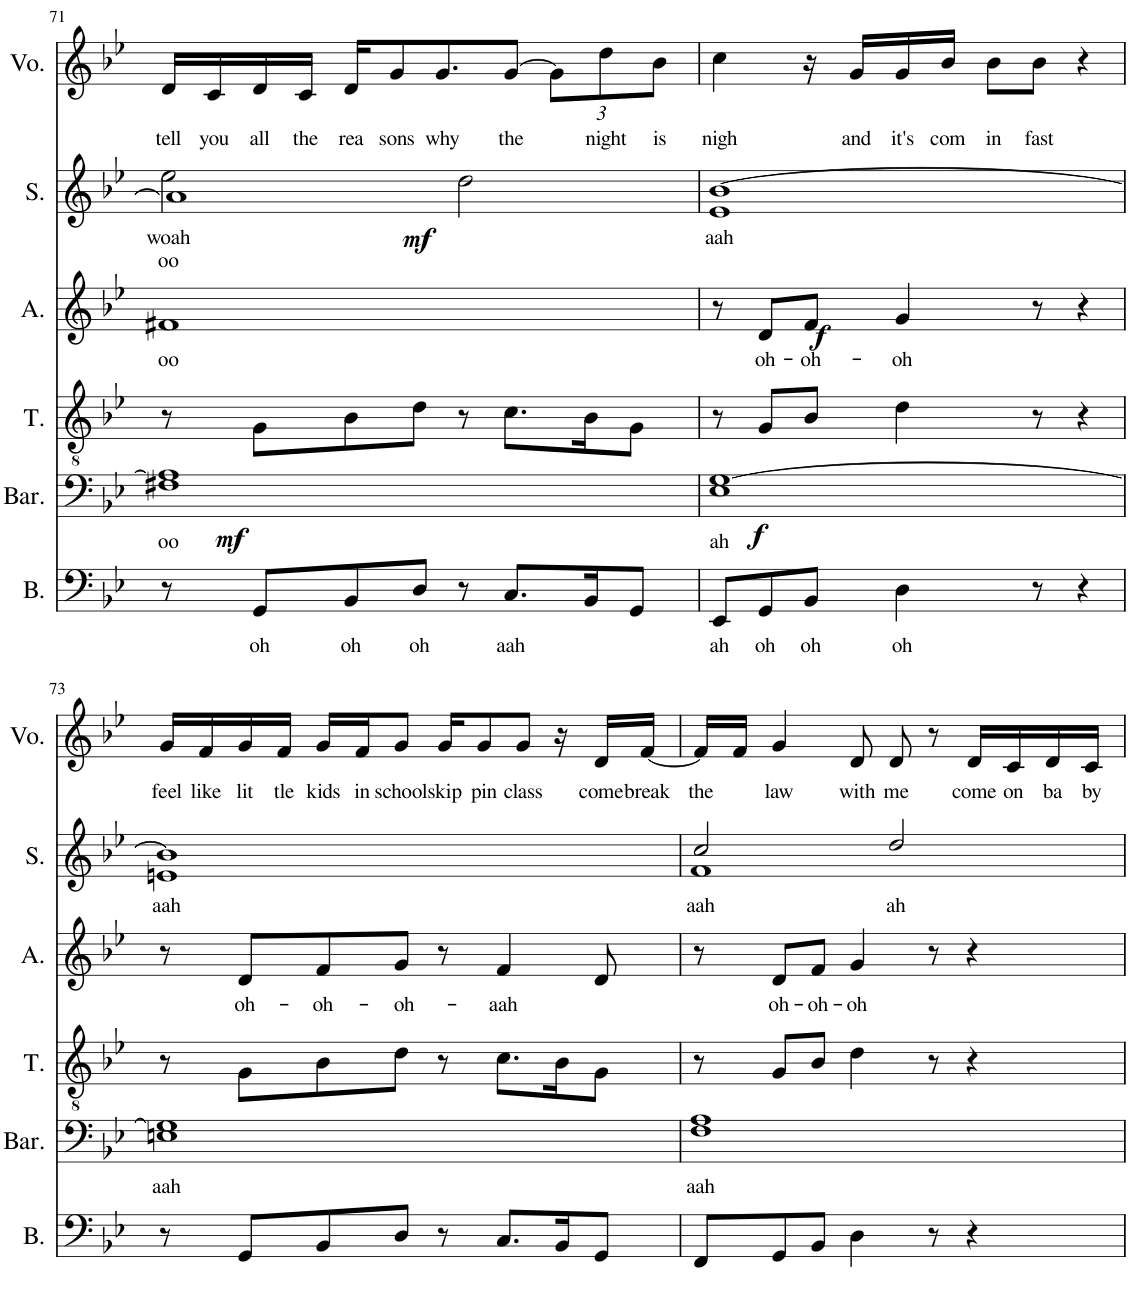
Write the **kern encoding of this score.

**kern	**text	**kern	**text	**dynam	**kern	**kern	**text	**dynam	**kern	**text	**text	**dynam	**kern	**text
*part6	*part6	*part5	*part5	*part5	*part4	*part3	*part3	*part3	*part2	*part2	*part2	*part2	*part1	*part1
*staff6	*staff6	*staff5	*staff5	*staff5	*staff4	*staff3	*staff3	*staff3	*staff2	*staff2	*staff2	*staff2	*staff1	*staff1
*I"Bass	*	*I"Baritone	*	*	*I"Tenor	*I"Alto	*	*	*I"Soprano	*	*	*	*I"Voice	*
*I'B.	*	*I'Bar.	*	*	*I'T.	*I'A.	*	*	*I'S.	*	*	*	*I'Vo.	*
!!LO:PB:g=z
*clefF4	*	*clefF4	*	*	*clefGv2	*clefG2	*	*	*clefG2	*	*	*	*clefG2	*
*k[b-e-]	*	*k[b-e-]	*	*	*k[b-e-]	*k[b-e-]	*	*	*k[b-e-]	*	*	*	*k[b-e-]	*
*B-:	*	*B-:	*	*	*B-:	*B-:	*	*	*B-:	*	*	*	*B-:	*
*M4/4	*	*M4/4	*	*	*M4/4	*M4/4	*	*	*M4/4	*	*	*	*M4/4	*
=71	=71	=71	=71	=71	=71	=71	=71	=71	=71	=71	=71	=71	=71	=71
!	!	!	!LO:LY:b	!LO:DY:b	!	!	!LO:LY:b	!	!	!LO:LY:b	!LO:LY:b	!	!	!LO:LY:b
*	*	*	*	*	*	*	*	*	*^	*	*	*	*	*
8r	.	1F#X 1A]	oo	mf	8r	1f#X	oo	.	1a]	2ee-\	woah	oo	.	16d/LL	tell
!	!	!	!	!	!	!	!	!	!	!	!	!	!	!	!LO:LY:b
.	.	.	.	.	.	.	.	.	.	.	.	.	.	16c/	you
!	!LO:LY:b	!	!	!	!	!	!	!	!	!	!	!	!	!	!LO:LY:b
8GG/L	oh	.	.	.	8G\L	.	.	.	.	.	.	.	.	16d/	all
!	!	!	!	!	!	!	!	!	!	!	!	!	!	!	!LO:LY:b
.	.	.	.	.	.	.	.	.	.	.	.	.	.	16c/JJ	the
!	!LO:LY:b	!	!	!	!	!	!	!	!	!	!	!	!	!	!LO:LY:b
8BB-/	oh	.	.	.	8B-\	.	.	.	.	.	.	.	.	16d/KL	rea
!	!	!	!	!	!	!	!	!	!	!	!	!	!	!	!LO:LY:b
.	.	.	.	.	.	.	.	.	.	.	.	.	.	8g/	sons
!	!LO:LY:b	!	!	!	!	!	!	!	!	!	!	!	!	!	!
8D/J	oh	.	.	.	8d\J	.	.	.	.	.	.	.	.	.	.
!	!	!	!	!	!	!	!	!	!	!	!	!	!	!	!LO:LY:b
.	.	.	.	.	.	.	.	.	.	.	.	.	.	8.g/	why
!	!	!	!	!	!	!	!	!	!	!	!	!	!LO:DY:b	!	!
8r	.	.	.	.	8r	.	.	.	.	2dd\	.	.	mf	.	.
!	!LO:LY:b	!	!	!	!	!	!	!	!	!	!	!	!	!	!LO:LY:b
8.C/L	aah	.	.	.	8.c\L	.	.	.	.	.	.	.	.	[8g/J	the
*	*	*	*	*	*	*	*	*	*	*	*	*	*	*Xbrackettup	*
.	.	.	.	.	.	.	.	.	.	.	.	.	.	12g\L]	.
16BB-/K	.	.	.	.	16B-\K	.	.	.	.	.	.	.	.	.	.
!	!	!	!	!	!	!	!	!	!	!	!	!	!	!	!LO:LY:b
.	.	.	.	.	.	.	.	.	.	.	.	.	.	12dd\	night
8GG/J	.	.	.	.	8G\J	.	.	.	.	.	.	.	.	.	.
!	!	!	!	!	!	!	!	!	!	!	!	!	!	!	!LO:LY:b
.	.	.	.	.	.	.	.	.	.	.	.	.	.	12b-\J	is
=72	=72	=72	=72	=72	=72	=72	=72	=72	=72	=72	=72	=72	=72	=72	=72
!	!LO:LY:b	!	!LO:LY:b	!LO:DY:b	!	!	!	!	!	!	!LO:LY:b	!	!	!	!LO:LY:b
8EE-/L	ah	1E- [1G	ah	f	8r	8r	.	.	[1b-	1e-	aah	.	.	4cc\	nigh
!	!LO:LY:b	!	!	!	!	!	!LO:LY:b	!	!	!	!	!	!	!	!
8GG/	oh	.	.	.	8G/L	8d/L	oh-	.	.	.	.	.	.	.	.
!	!LO:LY:b	!	!	!	!	!	!LO:LY:b	!LO:DY:b	!	!	!	!	!	!	!
8BB-/J	oh	.	.	.	8B-/J	8f/J	-oh-	f	.	.	.	.	.	16r	.
!	!	!	!	!	!	!	!	!	!	!	!	!	!	!	!LO:LY:b
.	.	.	.	.	.	.	.	.	.	.	.	.	.	16g/LL	and
!	!LO:LY:b	!	!	!	!	!	!LO:LY:b	!	!	!	!	!	!	!	!LO:LY:b
4D\	oh	.	.	.	4d\	4g/	-oh	.	.	.	.	.	.	16g/	it's
!	!	!	!	!	!	!	!	!	!	!	!	!	!	!	!LO:LY:b
.	.	.	.	.	.	.	.	.	.	.	.	.	.	16b-/JJ	com
!	!	!	!	!	!	!	!	!	!	!	!	!	!	!	!LO:LY:b
.	.	.	.	.	.	.	.	.	.	.	.	.	.	8b-\L	in
!	!	!	!	!	!	!	!	!	!	!	!	!	!	!	!LO:LY:b
8r	.	.	.	.	8r	8r	.	.	.	.	.	.	.	8b-\J	fast
4r	.	.	.	.	4r	4r	.	.	.	.	.	.	.	4r	.
!!LO:LB:g=z
=73	=73	=73	=73	=73	=73	=73	=73	=73	=73	=73	=73	=73	=73	=73	=73
!	!	!	!LO:LY:b	!	!	!	!	!	!	!	!LO:LY:b	!	!	!	!LO:LY:b
8r	.	1En 1G]	aah	.	8r	8r	.	.	1b-]	1en	aah	.	.	16g/LL	feel
!	!	!	!	!	!	!	!	!	!	!	!	!	!	!	!LO:LY:b
.	.	.	.	.	.	.	.	.	.	.	.	.	.	16f/	like
!	!	!	!	!	!	!	!LO:LY:b	!	!	!	!	!	!	!	!LO:LY:b
8GG/L	.	.	.	.	8G\L	8d/L	oh-	.	.	.	.	.	.	16g/	lit
!	!	!	!	!	!	!	!	!	!	!	!	!	!	!	!LO:LY:b
.	.	.	.	.	.	.	.	.	.	.	.	.	.	16f/JJ	tle
!	!	!	!	!	!	!	!LO:LY:b	!	!	!	!	!	!	!	!LO:LY:b
8BB-/	.	.	.	.	8B-\	8f/	-oh-	.	.	.	.	.	.	16g/LL	kids
!	!	!	!	!	!	!	!	!	!	!	!	!	!	!	!LO:LY:b
.	.	.	.	.	.	.	.	.	.	.	.	.	.	16f/J	in
!	!	!	!	!	!	!	!LO:LY:b	!	!	!	!	!	!	!	!LO:LY:b
8D/J	.	.	.	.	8d\J	8g/J	-oh-	.	.	.	.	.	.	8g/J	school
!	!	!	!	!	!	!	!	!	!	!	!	!	!	!	!LO:LY:b
8r	.	.	.	.	8r	8r	.	.	.	.	.	.	.	16g/KL	skip
!	!	!	!	!	!	!	!	!	!	!	!	!	!	!	!LO:LY:b
.	.	.	.	.	.	.	.	.	.	.	.	.	.	8g/	pin
!	!	!	!	!	!	!	!LO:LY:b	!	!	!	!	!	!	!	!
8.C/L	.	.	.	.	8.c\L	4f/	-aah	.	.	.	.	.	.	.	.
!	!	!	!	!	!	!	!	!	!	!	!	!	!	!	!LO:LY:b
.	.	.	.	.	.	.	.	.	.	.	.	.	.	8g/J	class
16BB-/K	.	.	.	.	16B-\K	.	.	.	.	.	.	.	.	16r	.
!	!	!	!	!	!	!	!	!	!	!	!	!	!	!	!LO:LY:b
8GG/J	.	.	.	.	8G\J	8d/	.	.	.	.	.	.	.	16d/LL	come
!	!	!	!	!	!	!	!	!	!	!	!	!	!	!	!LO:LY:b
.	.	.	.	.	.	.	.	.	.	.	.	.	.	[16f/JJ	break
=74	=74	=74	=74	=74	=74	=74	=74	=74	=74	=74	=74	=74	=74	=74	=74
!	!	!	!LO:LY:b	!	!	!	!	!	!	!	!LO:LY:b	!	!	!	!LO:LY:b
8FF/L	.	1F 1A	aah	.	8r	8r	.	.	2cc/	1f	aah	.	.	16f/LL]	the
.	.	.	.	.	.	.	.	.	.	.	.	.	.	16f/JJ	.
!	!	!	!	!	!	!	!LO:LY:b	!	!	!	!	!	!	!	!LO:LY:b
8GG/	.	.	.	.	8G/L	8d/L	oh-	.	.	.	.	.	.	4g/	law
!	!	!	!	!	!	!	!LO:LY:b	!	!	!	!	!	!	!	!
8BB-/J	.	.	.	.	8B-/J	8f/J	-oh-	.	.	.	.	.	.	.	.
!	!	!	!	!	!	!	!LO:LY:b	!	!	!	!	!	!	!	!LO:LY:b
4D\	.	.	.	.	4d\	4g/	-oh	.	.	.	.	.	.	8d/	with
!	!	!	!	!	!	!	!	!	!	!	!LO:LY:b	!	!	!	!LO:LY:b
.	.	.	.	.	.	.	.	.	2dd/	.	ah	.	.	8d/	me
8r	.	.	.	.	8r	8r	.	.	.	.	.	.	.	8r	.
!	!	!	!	!	!	!	!	!	!	!	!	!	!	!	!LO:LY:b
4r	.	.	.	.	4r	4r	.	.	.	.	.	.	.	16d/LL	come
!	!	!	!	!	!	!	!	!	!	!	!	!	!	!	!LO:LY:b
.	.	.	.	.	.	.	.	.	.	.	.	.	.	16c/	on
!	!	!	!	!	!	!	!	!	!	!	!	!	!	!	!LO:LY:b
.	.	.	.	.	.	.	.	.	.	.	.	.	.	16d/	ba
!	!	!	!	!	!	!	!	!	!	!	!	!	!	!	!LO:LY:b
.	.	.	.	.	.	.	.	.	.	.	.	.	.	16c/JJ	by
*	*	*	*	*	*	*	*	*	*v	*v	*	*	*	*	*
=	=	=	=	=	=	=	=	=	=	=	=	=	=	=
*-	*-	*-	*-	*-	*-	*-	*-	*-	*-	*-	*-	*-	*-	*-
